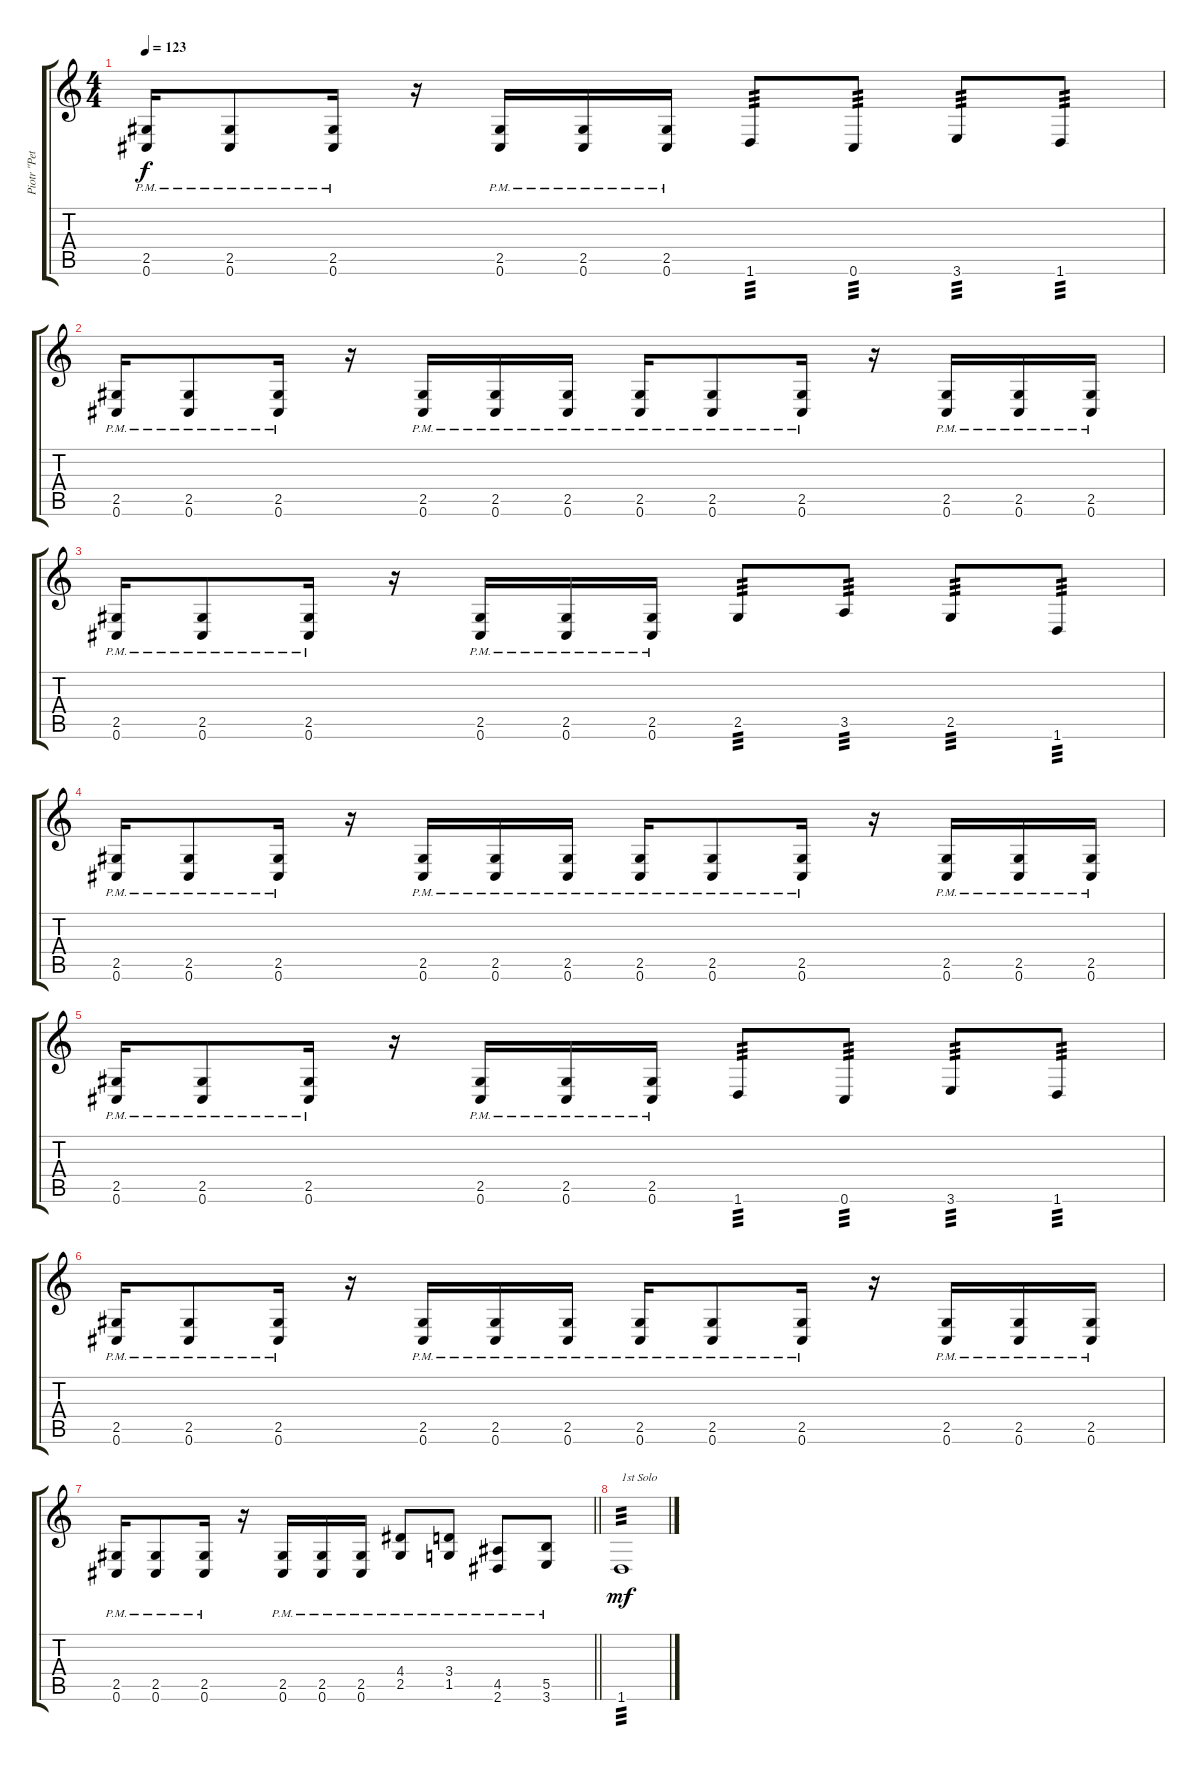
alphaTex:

\track ("Piotr \"Peter\" Wiwczarek (Rythm)" "Piotr \"Pet") {instrument distortionguitar}
\staff {score tabs}
\tuning (Db4 Ab3 E3 B2 Gb2 Db2) {hide}
\ts (4 4)
\tempo 123
\clef g2
\ks c
(2.5{pm} 0.6{pm}).16{dy f} (2.5{pm} 0.6{pm}).8 (2.5{pm} 0.6{pm}).16 r.16 (2.5{pm} 0.6{pm}).16 (2.5{pm} 0.6{pm}).16 (2.5{pm} 0.6{pm}).16 1.6.8{tp 3} 0.6.8{tp 3} 3.6.8{tp 3} 1.6.8{tp 3} |
(2.5{pm} 0.6{pm}).16 (2.5{pm} 0.6{pm}).8 (2.5{pm} 0.6{pm}).16 r.16 (2.5{pm} 0.6{pm}).16 (2.5{pm} 0.6{pm}).16 (2.5{pm} 0.6{pm}).16 (2.5{pm} 0.6{pm}).16 (2.5{pm} 0.6{pm}).8 (2.5{pm} 0.6{pm}).16 r.16 (2.5{pm} 0.6{pm}).16 (2.5{pm} 0.6{pm}).16 (2.5{pm} 0.6{pm}).16 |
(2.5{pm} 0.6{pm}).16 (2.5{pm} 0.6{pm}).8 (2.5{pm} 0.6{pm}).16 r.16 (2.5{pm} 0.6{pm}).16 (2.5{pm} 0.6{pm}).16 (2.5{pm} 0.6{pm}).16 2.5.8{tp 3} 3.5.8{tp 3} 2.5.8{tp 3} 1.6.8{tp 3} |
(2.5{pm} 0.6{pm}).16 (2.5{pm} 0.6{pm}).8 (2.5{pm} 0.6{pm}).16 r.16 (2.5{pm} 0.6{pm}).16 (2.5{pm} 0.6{pm}).16 (2.5{pm} 0.6{pm}).16 (2.5{pm} 0.6{pm}).16 (2.5{pm} 0.6{pm}).8 (2.5{pm} 0.6{pm}).16 r.16 (2.5{pm} 0.6{pm}).16 (2.5{pm} 0.6{pm}).16 (2.5{pm} 0.6{pm}).16 |
(2.5{pm} 0.6{pm}).16 (2.5{pm} 0.6{pm}).8 (2.5{pm} 0.6{pm}).16 r.16 (2.5{pm} 0.6{pm}).16 (2.5{pm} 0.6{pm}).16 (2.5{pm} 0.6{pm}).16 1.6.8{tp 3} 0.6.8{tp 3} 3.6.8{tp 3} 1.6.8{tp 3} |
(2.5{pm} 0.6{pm}).16 (2.5{pm} 0.6{pm}).8 (2.5{pm} 0.6{pm}).16 r.16 (2.5{pm} 0.6{pm}).16 (2.5{pm} 0.6{pm}).16 (2.5{pm} 0.6{pm}).16 (2.5{pm} 0.6{pm}).16 (2.5{pm} 0.6{pm}).8 (2.5{pm} 0.6{pm}).16 r.16 (2.5{pm} 0.6{pm}).16 (2.5{pm} 0.6{pm}).16 (2.5{pm} 0.6{pm}).16 |
\barLineRight lightlight
(2.5{pm} 0.6{pm}).16 (2.5{pm} 0.6{pm}).8 (2.5{pm} 0.6{pm}).16 r.16 (2.5{pm} 0.6{pm}).16 (2.5{pm} 0.6{pm}).16 (2.5{pm} 0.6{pm}).16 (4.4{pm} 2.5{pm}).8 (3.4{pm} 1.5{pm}).8 (4.5{pm} 2.6{pm}).8 (5.5{pm} 3.6{pm}).8 |
1.6.1{txt "1st Solo" tp 3 dy mf}
